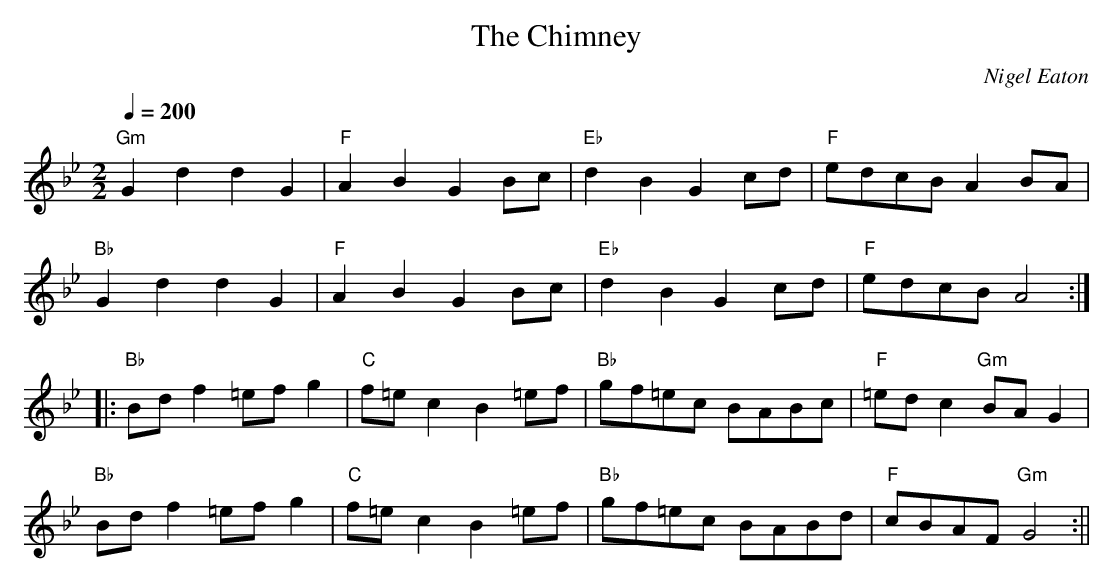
X:1
T:The Chimney
C:Nigel Eaton
L:1/8
M:2/2
Q:1/4=200
K:G minor
"Gm"G2d2 d2 G2|"F"A2 B2 G2 Bc|"Eb"d2 B2 G2 cd|"F"edcB A2 BA|
"Bb"G2d2 d2 G2|"F"A2 B2 G2 Bc|"Eb"d2 B2 G2 cd|"F"edcB A4:||:
"Bb"Bd f2 =efg2|"C"f=ec2 B2 =ef|"Bb"gf=ec BABc|"F"=edc2 "Gm"BAG2|
"Bb"Bdf2 =efg2|"C"f=ec2 B2 =ef|"Bb"gf=ec BABd |"F" cBAF"Gm"G4:||
